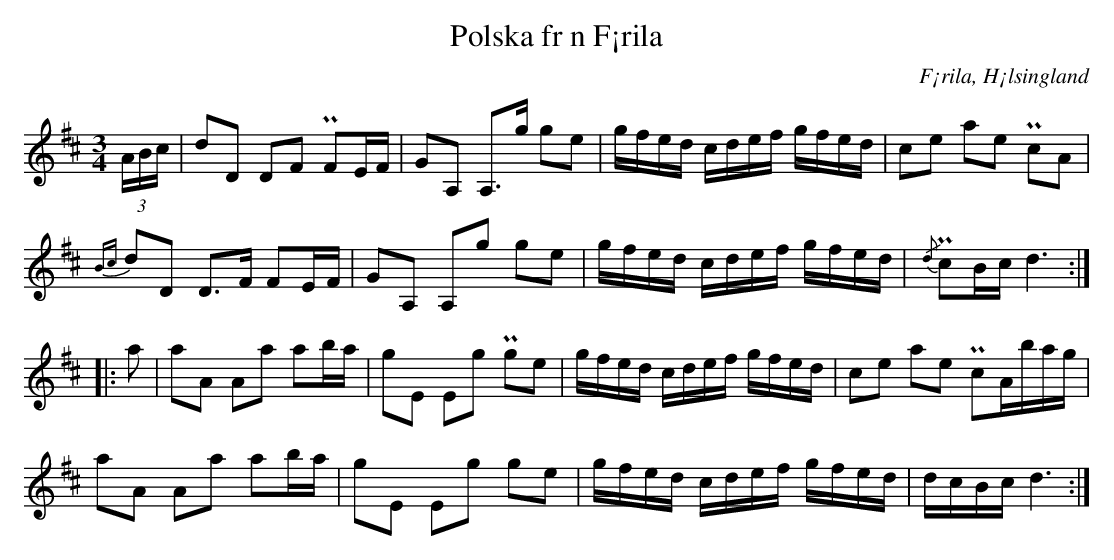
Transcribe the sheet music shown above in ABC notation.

X:1
T:Polska fr n F¡rila
O:F¡rila, H¡lsingland
M:3/4
L:1/16
U:t=turn
K:D
(3ABc | d2D2 D2F2 PF2EF | G2A,2 A,2>g2 g2e2 | gfed cdef gfed | c2e2 a2e2 Pc2A2 |
{Bc}d2D2 D2>F2 F2EF | G2A,2 A,2g2 g2e2 | gfed cdef gfed | {/d}Pc2Bc d6 ::
a2 | a2A2 A2a2 a2ba | g2E2 E2g2 Pg2e2 | gfed cdef gfed | c2e2 a2e2 Pc2A2/3b1/3a2/3g1/3 |
a2A2 A2a2 a2ba | g2E2 E2g2 g2e2 | gfed cdef gfed | dcBc d6 :|
